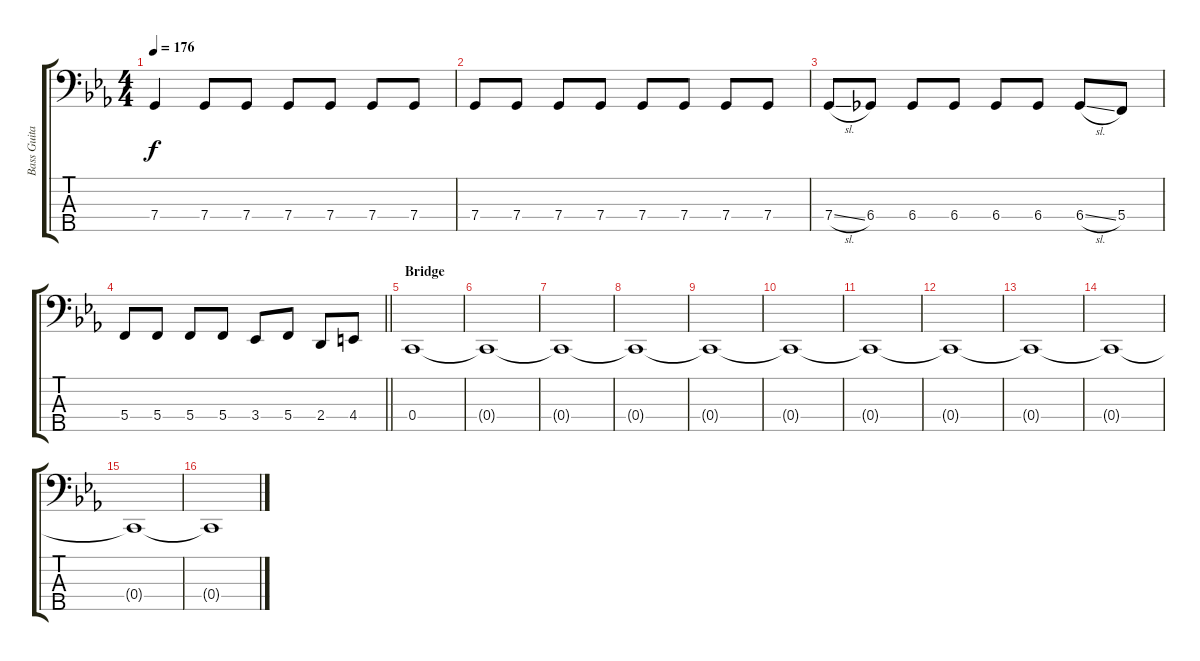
\track ("Bass Guitar" "Bass Guita") {instrument electricbasspick}
\staff {score tabs}
\tuning (F2 C2 G1 C1 A0) {hide}
\ts (4 4)
\tempo 176
\clef f4
\ks eb
7.4.4{dy f} 7.4.8 7.4.8 7.4.8 7.4.8 7.4.8 7.4.8 |
7.4.8 7.4.8 7.4.8 7.4.8 7.4.8 7.4.8 7.4.8 7.4.8 |
7.4{sl}.8 6.4.8 6.4.8 6.4.8 6.4.8 6.4.8 6.4{sl}.8 5.4.8 |
\barLineRight lightlight
5.4.8 5.4.8 5.4.8 5.4.8 3.4.8 5.4.8 2.4.8 4.4.8 |
\section ("" "Bridge")
0.4.1 |
0.4{t}.1 |
0.4{t}.1 |
0.4{t}.1 |
0.4{t}.1{volume 6} |
0.4{t}.1 |
0.4{t}.1 |
0.4{t}.1 |
0.4{t}.1{volume 0} |
0.4{t}.1 |
0.4{t}.1 |
0.4{t}.1
